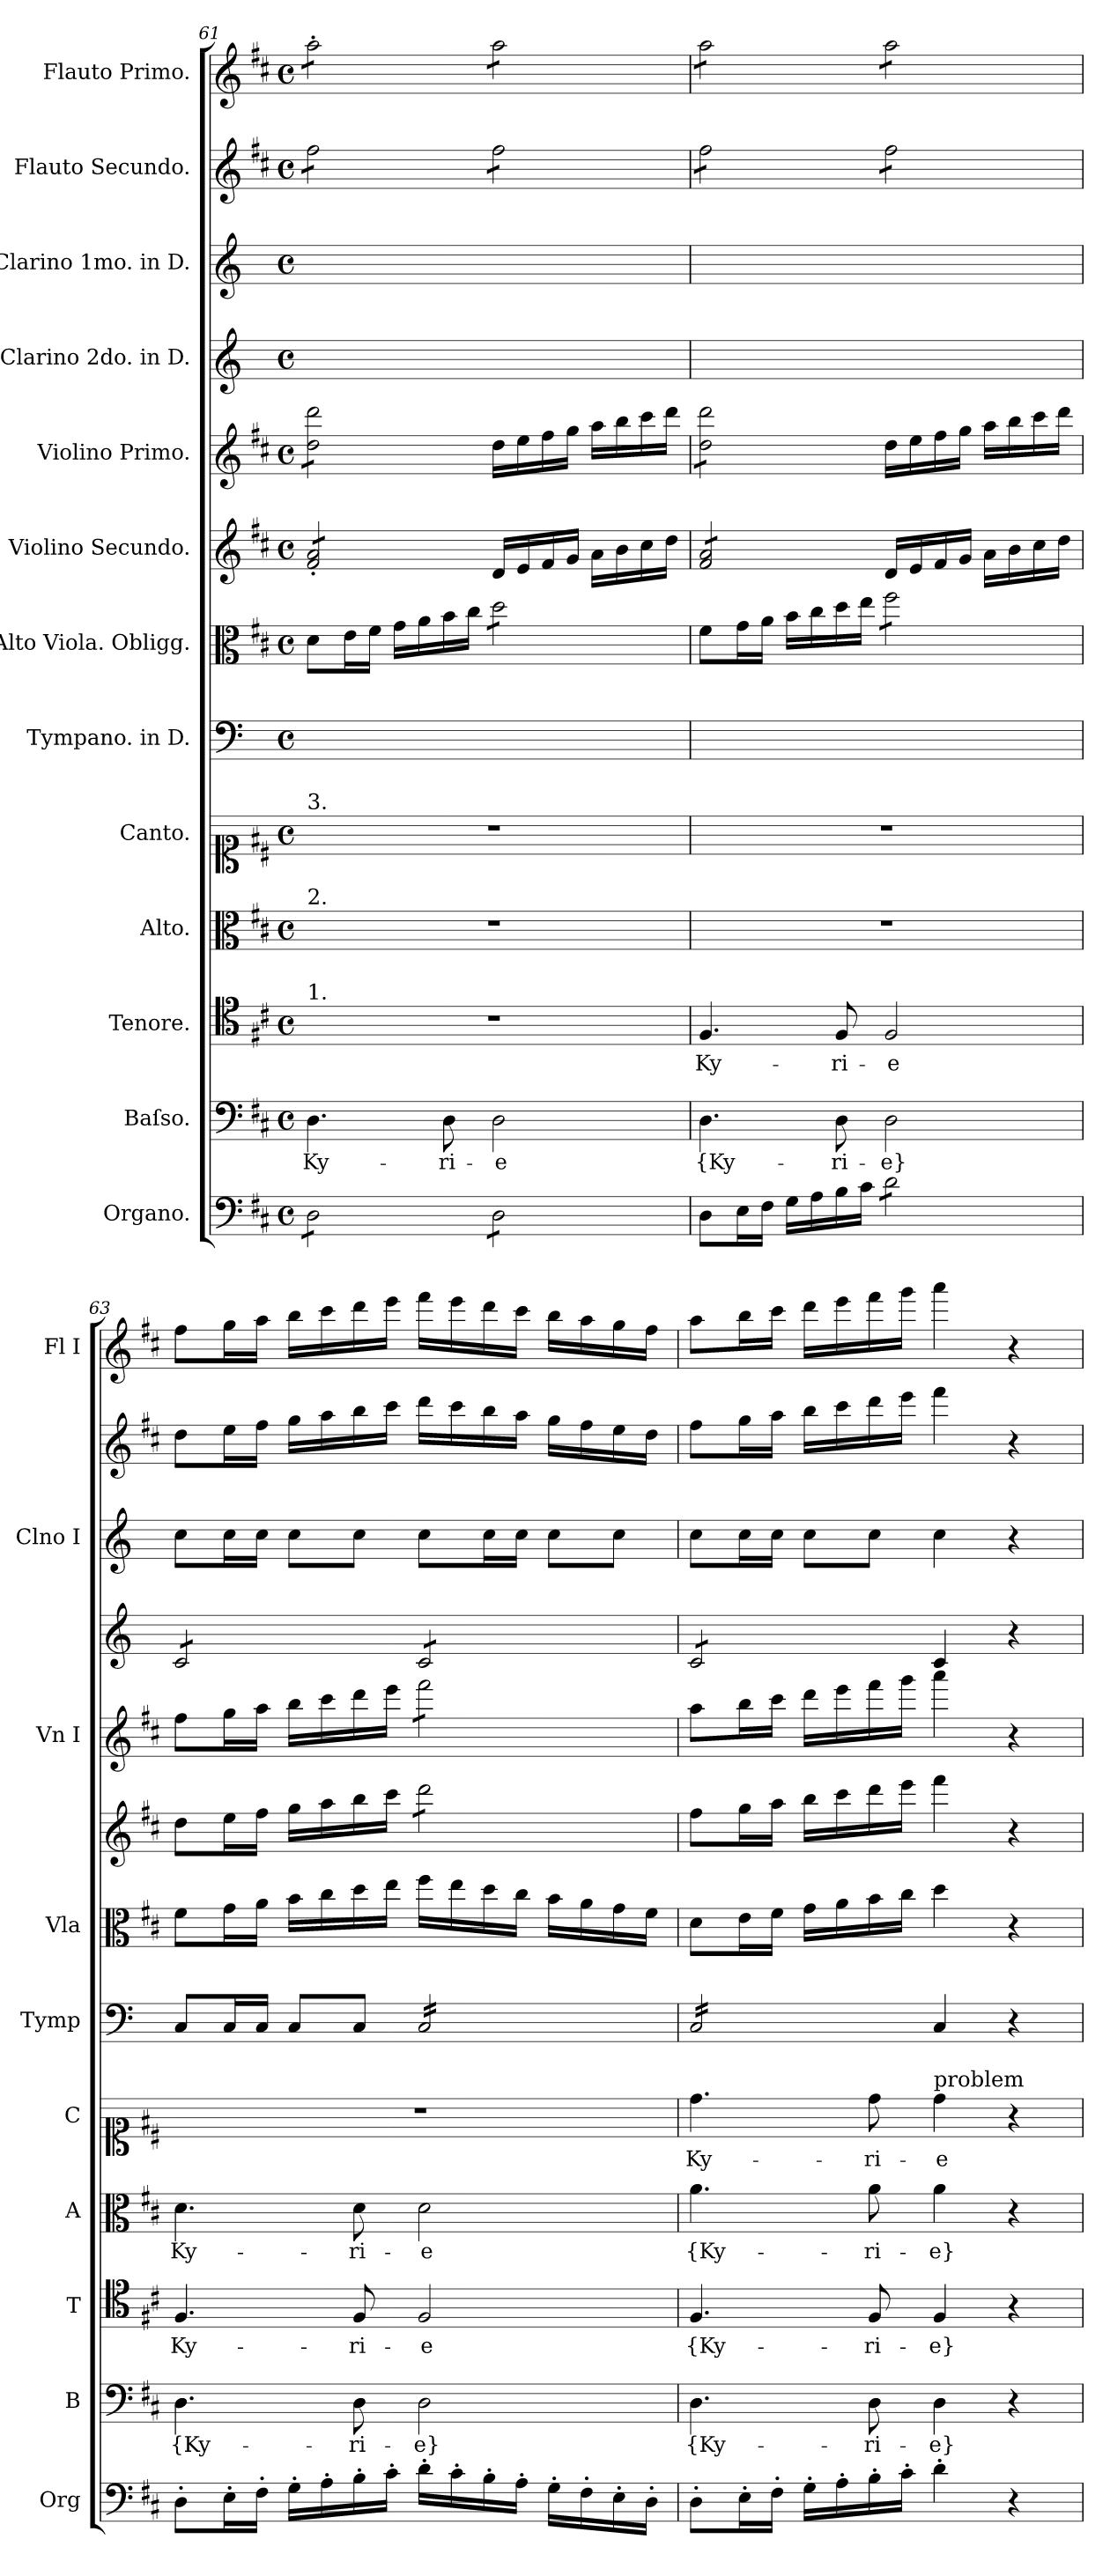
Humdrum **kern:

**kern	**kern	**text	**kern	**text	**kern	**text	**kern	**text	**kern	**kern	**kern	**kern	**kern	**kern	**kern	**kern
*part13	*part12	*part12	*part11	*part11	*part10	*part10	*part9	*part9	*part8	*part7	*part6	*part5	*part4	*part3	*part2	*part1
*staff13	*staff12	*staff12	*staff11	*staff11	*staff10	*staff10	*staff9	*staff9	*staff8	*staff7	*staff6	*staff5	*staff4	*staff3	*staff2	*staff1
*I"Organo.	*I"Baſso.	*	*I"Tenore.	*	*I"Alto.	*	*I"Canto.	*	*I"Tympano. in D.	*I"Alto Viola. Obligg.	*I"Violino Secundo.	*I"Violino Primo.	*I"Clarino 2do. in D.	*I"Clarino 1mo. in D.	*I"Flauto Secundo.	*I"Flauto Primo.
*I'Org	*I'B	*	*I'T	*	*I'A	*	*I'C	*	*I'Tymp	*I'Vla	*	*I'Vn I	*	*I'Clno I	*	*I'Fl I
*clefF4	*clefF4	*	*clefC4	*	*clefC3	*	*clefC1	*	*clefF4	*clefC3	*clefG2	*clefG2	*clefG2	*clefG2	*clefG2	*clefG2
*	*	*	*	*	*	*	*	*	*ITrd-1c-2	*	*	*	*ITrd-1c-2	*ITrd-1c-2	*	*
*k[f#c#]	*k[f#c#]	*	*k[f#c#]	*	*k[f#c#]	*	*k[f#c#]	*	*k[f#c#]	*k[f#c#]	*k[f#c#]	*k[f#c#]	*k[f#c#]	*k[f#c#]	*k[f#c#]	*k[f#c#]
*D:	*D:	*	*D:	*	*D:	*	*D:	*	*	*D:	*D:	*D:	*	*	*D:	*D:
*M4/4	*M4/4	*	*M4/4	*	*M4/4	*	*M4/4	*	*M4/4	*M4/4	*M4/4	*M4/4	*M4/4	*M4/4	*M4/4	*M4/4
*met(c)	*met(c)	*	*met(c)	*	*met(c)	*	*met(c)	*	*met(c)	*met(c)	*met(c)	*met(c)	*met(c)	*met(c)	*met(c)	*met(c)
=61	=61	=61	=61	=61	=61	=61	=61	=61	=61	=61	=61	=61	=61	=61	=61	=61
!	!	!	!	!	!	!	!	!	!	!	!	!	!	!	!	!LO:TX:a:t=problem
!	!	!	!	!	!	!	!	!	!	!	!LO:TX:a:t=problem	!	!	!	!	!
!	!	!	!	!	!	!	!LO:TX:a:t=3.	!	!	!	!	!	!	!	!	!
!	!	!	!	!	!LO:TX:a:t=2.	!	!	!	!	!	!	!	!	!	!	!
!	!	!	!LO:TX:a:t=1.	!	!	!	!	!	!	!	!	!	!	!	!	!
*tremolo	*	*	*	*	*	*	*	*	*	*	*	*	*	*	*	*
*	*	*	*	*	*	*	*	*	*	*	*tremolo	*	*	*	*	*
*	*	*	*	*	*	*	*	*	*	*	*	*tremolo	*	*	*	*
*	*	*	*	*	*	*	*	*	*	*	*	*	*	*	*tremolo	*
*	*	*	*	*	*	*	*	*	*	*	*	*	*	*	*	*tremolo
8D\L	4.D\	Ky-	1r	.	1r	.	1r	.	1ryy	8d\L	8f#'/ 8a'/L	8dd\ 8ddd\L	1ryy	1ryy	8ff#\L	8aa'\L
8D\	.	.	.	.	.	.	.	.	.	16e\L	8f#'/ 8a'/	8dd\ 8ddd\	.	.	8ff#\	8aa'\
.	.	.	.	.	.	.	.	.	.	16f#\JJ	.	.	.	.	.	.
8D\	.	.	.	.	.	.	.	.	.	16g\LL	8f#'/ 8a'/	8dd\ 8ddd\	.	.	8ff#\	8aa'\
.	.	.	.	.	.	.	.	.	.	16a\	.	.	.	.	.	.
8D\J	8D\	-ri-	.	.	.	.	.	.	.	16b\	8f#'/ 8a'/J	8dd\ 8ddd\J	.	.	8ff#\J	8aa'\J
*	*	*	*	*	*	*	*	*	*	*	*	*Xtremolo	*	*	*	*
*	*	*	*	*	*	*	*	*	*	*	*Xtremolo	*	*	*	*	*
.	.	.	.	.	.	.	.	.	.	16cc#\JJ	.	.	.	.	.	.
*	*	*	*	*	*	*	*	*	*	*tremolo	*	*	*	*	*	*
8D\L	2D\	-e	.	.	.	.	.	.	.	8dd\L	16d/LL	16dd\LL	.	.	8ff#\L	8aa\L
.	.	.	.	.	.	.	.	.	.	.	16e/	16ee\	.	.	.	.
8D\	.	.	.	.	.	.	.	.	.	8dd\	16f#/	16ff#\	.	.	8ff#\	8aa\
.	.	.	.	.	.	.	.	.	.	.	16g/JJ	16gg\JJ	.	.	.	.
8D\	.	.	.	.	.	.	.	.	.	8dd\	16a\LL	16aa\LL	.	.	8ff#\	8aa\
.	.	.	.	.	.	.	.	.	.	.	16b\	16bb\	.	.	.	.
8D\J	.	.	.	.	.	.	.	.	.	8dd\J	16cc#\	16ccc#\	.	.	8ff#\J	8aa\J
*	*	*	*	*	*	*	*	*	*	*Xtremolo	*	*	*	*	*	*
*Xtremolo	*	*	*	*	*	*	*	*	*	*	*	*	*	*	*	*
.	.	.	.	.	.	.	.	.	.	.	16dd\JJ	16ddd\JJ	.	.	.	.
=62	=62	=62	=62	=62	=62	=62	=62	=62	=62	=62	=62	=62	=62	=62	=62	=62
*	*	*	*	*	*	*	*	*	*	*	*tremolo	*	*	*	*	*
*	*	*	*	*	*	*	*	*	*	*	*	*tremolo	*	*	*	*
8D\L	4.D\	{Ky-	4.F#/	Ky-	1r	.	1r	.	1ryy	8f#\L	8f#/ 8a/L	8dd\ 8ddd\L	1ryy	1ryy	8ff#\L	8aa\L
16E\L	.	.	.	.	.	.	.	.	.	16g\L	8f#/ 8a/	8dd\ 8ddd\	.	.	8ff#\	8aa\
16F#\JJ	.	.	.	.	.	.	.	.	.	16a\JJ	.	.	.	.	.	.
16G\LL	.	.	.	.	.	.	.	.	.	16b\LL	8f#/ 8a/	8dd\ 8ddd\	.	.	8ff#\	8aa\
16A\	.	.	.	.	.	.	.	.	.	16cc#\	.	.	.	.	.	.
16B\	8D\	-ri-	8F#/	-ri-	.	.	.	.	.	16dd\	8f#/ 8a/J	8dd\ 8ddd\J	.	.	8ff#\J	8aa\J
*	*	*	*	*	*	*	*	*	*	*	*	*Xtremolo	*	*	*	*
*	*	*	*	*	*	*	*	*	*	*	*Xtremolo	*	*	*	*	*
16c#\JJ	.	.	.	.	.	.	.	.	.	16ee\JJ	.	.	.	.	.	.
*tremolo	*	*	*	*	*	*	*	*	*	*	*	*	*	*	*	*
*	*	*	*	*	*	*	*	*	*	*tremolo	*	*	*	*	*	*
8d\L	2D\	-e}	2F#/	-e	.	.	.	.	.	8ff#\L	16d/LL	16dd\LL	.	.	8ff#\L	8aa\L
.	.	.	.	.	.	.	.	.	.	.	16e/	16ee\	.	.	.	.
8d\	.	.	.	.	.	.	.	.	.	8ff#\	16f#/	16ff#\	.	.	8ff#\	8aa\
.	.	.	.	.	.	.	.	.	.	.	16g/JJ	16gg\JJ	.	.	.	.
8d\	.	.	.	.	.	.	.	.	.	8ff#\	16a\LL	16aa\LL	.	.	8ff#\	8aa\
.	.	.	.	.	.	.	.	.	.	.	16b\	16bb\	.	.	.	.
8d\J	.	.	.	.	.	.	.	.	.	8ff#\J	16cc#\	16ccc#\	.	.	8ff#\J	8aa\J
*	*	*	*	*	*	*	*	*	*	*	*	*	*	*	*	*Xtremolo
*	*	*	*	*	*	*	*	*	*	*	*	*	*	*	*Xtremolo	*
*	*	*	*	*	*	*	*	*	*	*Xtremolo	*	*	*	*	*	*
*Xtremolo	*	*	*	*	*	*	*	*	*	*	*	*	*	*	*	*
.	.	.	.	.	.	.	.	.	.	.	16dd\JJ	16ddd\JJ	.	.	.	.
=63	=63	=63	=63	=63	=63	=63	=63	=63	=63	=63	=63	=63	=63	=63	=63	=63
*	*	*	*	*	*	*	*	*	*	*	*	*	*tremolo	*	*	*
8D'\L	4.D\	{Ky-	4.F#/	Ky-	4.d\	Ky-	1r	.	8D/L	8f#\L	8dd\L	8ff#\L	8d/L	8dd\L	8dd\L	8ff#\L
16E'\L	.	.	.	.	.	.	.	.	16D/L	16g\L	16ee\L	16gg\L	8d/	16dd\L	16ee\L	16gg\L
16F#'\JJ	.	.	.	.	.	.	.	.	16D/JJ	16a\JJ	16ff#\JJ	16aa\JJ	.	16dd\JJ	16ff#\JJ	16aa\JJ
16G'\LL	.	.	.	.	.	.	.	.	8D/L	16b\LL	16gg\LL	16bb\LL	8d/	8dd\L	16gg\LL	16bb\LL
16A'\	.	.	.	.	.	.	.	.	.	16cc#\	16aa\	16ccc#\	.	.	16aa\	16ccc#\
16B'\	8D\	-ri-	8F#/	-ri-	8d\	-ri-	.	.	8D/J	16dd\	16bb\	16ddd\	8d/J	8dd\J	16bb\	16ddd\
16c#'\JJ	.	.	.	.	.	.	.	.	.	16ee\JJ	16ccc#\JJ	16eee\JJ	.	.	16ccc#\JJ	16eee\JJ
*	*	*	*	*	*	*	*	*	*tremolo	*	*	*	*	*	*	*
*	*	*	*	*	*	*	*	*	*	*	*tremolo	*	*	*	*	*
*	*	*	*	*	*	*	*	*	*	*	*	*tremolo	*	*	*	*
16d'\LL	2D\	-e}	2F#/	-e	2d\	-e	.	.	16D/LL	16ff#\LL	8ddd\L	8fff#\L	8d/L	8dd\L	16ddd\LL	16fff#\LL
16c#'\	.	.	.	.	.	.	.	.	16D/	16ee\	.	.	.	.	16ccc#\	16eee\
16B'\	.	.	.	.	.	.	.	.	16D/	16dd\	8ddd\	8fff#\	8d/	16dd\L	16bb\	16ddd\
16A'\JJ	.	.	.	.	.	.	.	.	16D/	16cc#\JJ	.	.	.	16dd\JJ	16aa\JJ	16ccc#\JJ
16G'\LL	.	.	.	.	.	.	.	.	16D/	16b\LL	8ddd\	8fff#\	8d/	8dd\L	16gg\LL	16bb\LL
16F#'\	.	.	.	.	.	.	.	.	16D/	16a\	.	.	.	.	16ff#\	16aa\
16E'\	.	.	.	.	.	.	.	.	16D/	16g\	8ddd\J	8fff#\J	8d/J	8dd\J	16ee\	16gg\
*	*	*	*	*	*	*	*	*	*	*	*	*Xtremolo	*	*	*	*
*	*	*	*	*	*	*	*	*	*	*	*Xtremolo	*	*	*	*	*
16D'\JJ	.	.	.	.	.	.	.	.	16D/JJ	16f#\JJ	.	.	.	.	16dd\JJ	16ff#\JJ
=64	=64	=64	=64	=64	=64	=64	=64	=64	=64	=64	=64	=64	=64	=64	=64	=64
8D'\L	4.D\	{Ky-	4.F#/	{Ky-	4.a\	{Ky-	4.dd\	Ky-	16D/LL	8d\L	8ff#\L	8aa\L	8d/L	8dd\L	8ff#\L	8aa\L
.	.	.	.	.	.	.	.	.	16D/	.	.	.	.	.	.	.
16E'\L	.	.	.	.	.	.	.	.	16D/	16e\L	16gg\L	16bb\L	8d/	16dd\L	16gg\L	16bb\L
16F#'\JJ	.	.	.	.	.	.	.	.	16D/	16f#\JJ	16aa\JJ	16ccc#\JJ	.	16dd\JJ	16aa\JJ	16ccc#\JJ
16G'\LL	.	.	.	.	.	.	.	.	16D/	16g\LL	16bb\LL	16ddd\LL	8d/	8dd\L	16bb\LL	16ddd\LL
16A'\	.	.	.	.	.	.	.	.	16D/	16a\	16ccc#\	16eee\	.	.	16ccc#\	16eee\
16B'\	8D\	-ri-	8F#/	-ri-	8a\	-ri-	8dd\	-ri-	16D/	16b\	16ddd\	16fff#\	8d/J	8dd\J	16ddd\	16fff#\
*	*	*	*	*	*	*	*	*	*	*	*	*	*Xtremolo	*	*	*
16c#'\JJ	.	.	.	.	.	.	.	.	16D/JJ	16cc#\JJ	16eee\JJ	16ggg\JJ	.	.	16eee\JJ	16ggg\JJ
*	*	*	*	*	*	*	*	*	*Xtremolo	*	*	*	*	*	*	*
!	!	!	!	!	!	!	!LO:TX:a:t=problem	!	!	!	!	!	!	!	!	!
4d'\	4D\	-e}	4F#/	-e}	4a\	-e}	4dd\	-e	4D/	4dd\	4fff#\	4aaa\	4d/	4dd\	4fff#\	4aaa\
4r	4r	.	4r	.	4r	.	4r	.	4r	4r	4r	4r	4r	4r	4r	4r
=	=	=	=	=	=	=	=	=	=	=	=	=	=	=	=	=
*-	*-	*-	*-	*-	*-	*-	*-	*-	*-	*-	*-	*-	*-	*-	*-	*-
